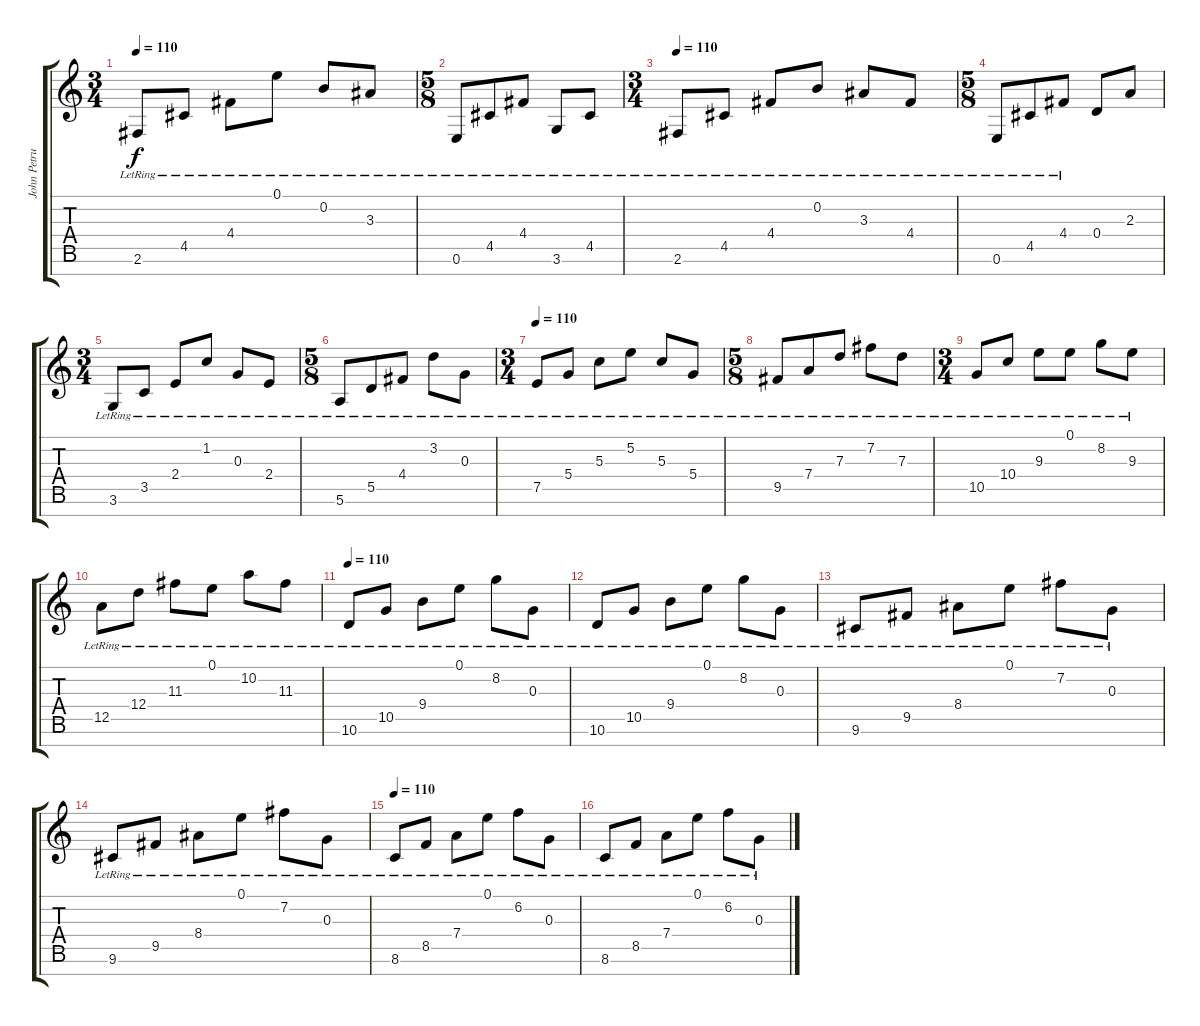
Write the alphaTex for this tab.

\track ("John Petrucci" "John Petru") {instrument acousticguitarsteel}
\staff {score tabs}
\tuning (E4 B3 G3 D3 A2 E2 B1) {hide}
\ts (3 4)
\tempo 110
\clef g2
\ks c
2.6{lr}.8{dy f} 4.5{lr}.8 4.4{lr}.8 0.1{lr}.8 0.2{lr}.8 3.3{lr}.8 |
\ts (5 8)
0.6{lr}.8 4.5{lr}.8 4.4{lr}.8 3.6{lr}.8 4.5{lr}.8 |
\ts (3 4)
\tempo 110
2.6{lr}.8{instrument acousticguitarsteel} 4.5{lr}.8 4.4{lr}.8 0.2{lr}.8 3.3{lr}.8 4.4{lr}.8 |
\ts (5 8)
0.6{lr}.8 4.5{lr}.8 4.4{lr}.8 0.4.8 2.3.8 |
\ts (3 4)
3.6{lr}.8 3.5{lr}.8 2.4{lr}.8 1.2{lr}.8 0.3{lr}.8 2.4{lr}.8 |
\ts (5 8)
5.6{lr}.8 5.5{lr}.8 4.4{lr}.8 3.2{lr}.8 0.3{lr}.8 |
\ts (3 4)
\tempo 110
7.5{lr}.8{instrument acousticguitarsteel} 5.4{lr}.8 5.3{lr}.8 5.2{lr}.8 5.3{lr}.8 5.4{lr}.8 |
\ts (5 8)
9.5{lr}.8 7.4{lr}.8 7.3{lr}.8 7.2{lr}.8 7.3{lr}.8 |
\ts (3 4)
10.5{lr}.8 10.4{lr}.8 9.3{lr}.8 0.1{lr}.8 8.2{lr}.8 9.3{lr}.8 |
12.5{lr}.8 12.4{lr}.8 11.3{lr}.8 0.1{lr}.8 10.2{lr}.8 11.3{lr}.8 |
\tempo 110
10.6{lr}.8{instrument acousticguitarsteel} 10.5{lr}.8 9.4{lr}.8 0.1{lr}.8 8.2{lr}.8 0.3{lr}.8 |
10.6{lr}.8 10.5{lr}.8 9.4{lr}.8 0.1{lr}.8 8.2{lr}.8 0.3{lr}.8 |
9.6{lr}.8 9.5{lr}.8 8.4{lr}.8 0.1{lr}.8 7.2{lr}.8 0.3{lr}.8 |
9.6{lr}.8 9.5{lr}.8 8.4{lr}.8 0.1{lr}.8 7.2{lr}.8 0.3{lr}.8 |
\tempo 110
8.6{lr}.8{instrument acousticguitarsteel} 8.5{lr}.8 7.4{lr}.8 0.1{lr}.8 6.2{lr}.8 0.3{lr}.8 |
8.6{lr}.8 8.5{lr}.8 7.4{lr}.8 0.1{lr}.8 6.2{lr}.8 0.3{lr}.8
